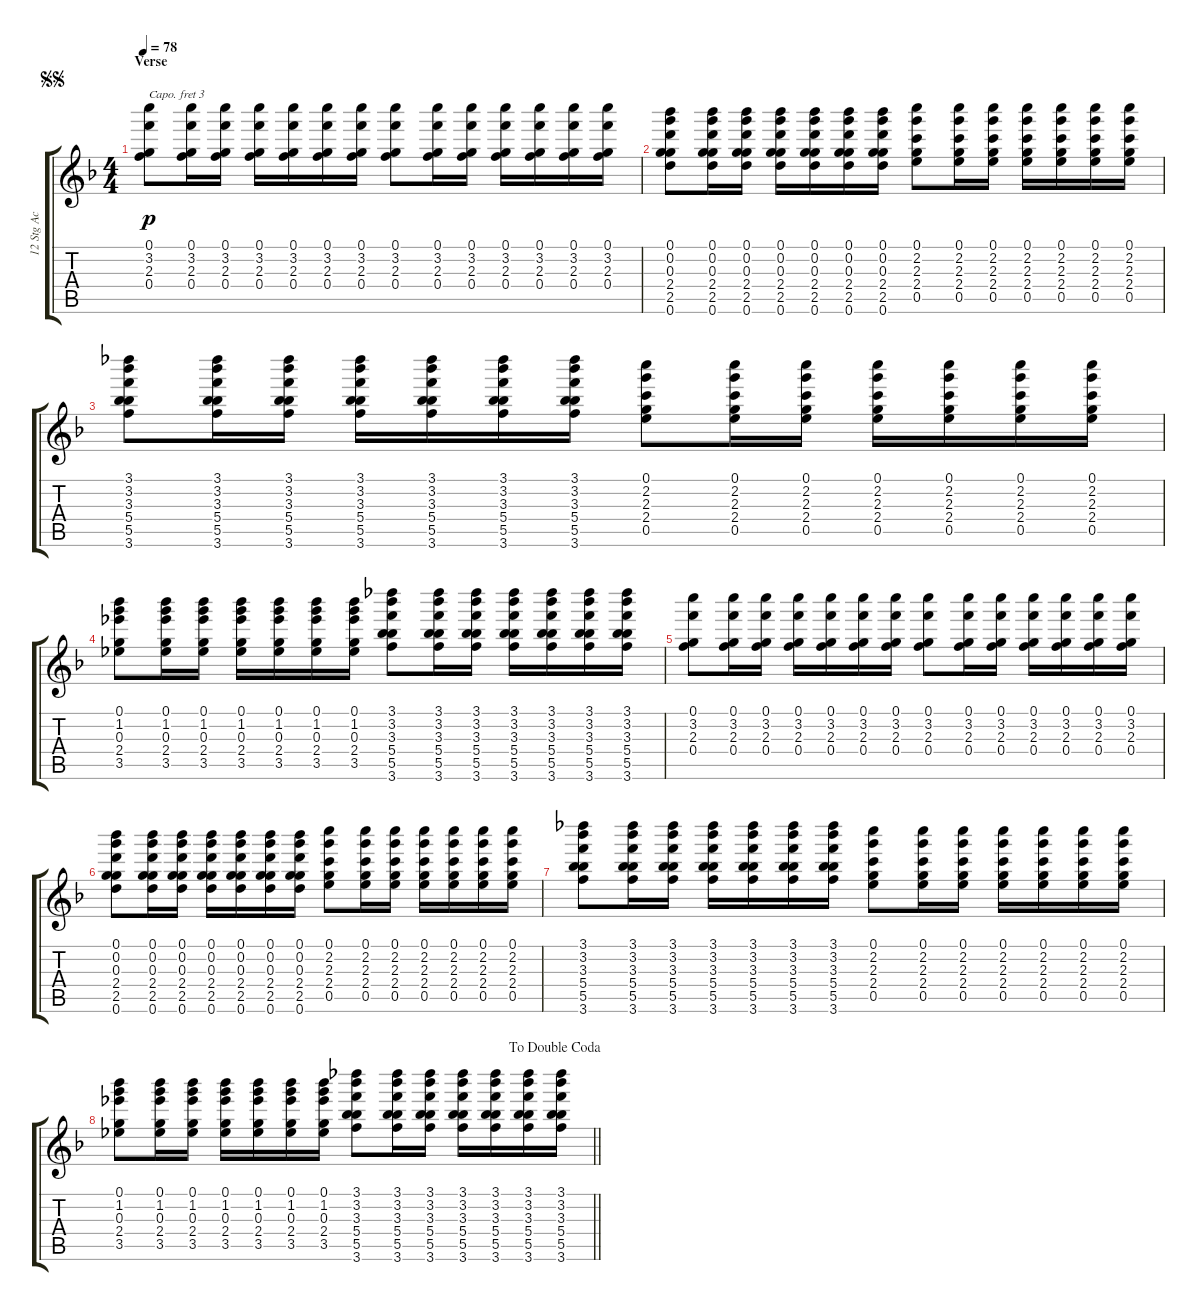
\track (" 12 Stg Acoustic Gtr.(steel)" " 12 Stg Ac") {instrument acousticguitarsteel}
\staff {score tabs}
\capo 3
\tuning (E4 B3 G5 D5 A4 E4) {hide}
\ts (4 4)
\section ("" "Verse")
\jump segnosegno
\tempo 78
\clef g2
\ks f
(0.1 3.2 2.3 0.4).8{dy p} (0.1 3.2 2.3 0.4).16 (0.1 3.2 2.3 0.4).16 (0.1 3.2 2.3 0.4).16 (0.1 3.2 2.3 0.4).16 (0.1 3.2 2.3 0.4).16 (0.1 3.2 2.3 0.4).16 (0.1 3.2 2.3 0.4).8 (0.1 3.2 2.3 0.4).16 (0.1 3.2 2.3 0.4).16 (0.1 3.2 2.3 0.4).16 (0.1 3.2 2.3 0.4).16 (0.1 3.2 2.3 0.4).16 (0.1 3.2 2.3 0.4).16 |
(0.1 0.2 0.3 2.4 2.5 0.6).8 (0.1 0.2 0.3 2.4 2.5 0.6).16 (0.1 0.2 0.3 2.4 2.5 0.6).16 (0.1 0.2 0.3 2.4 2.5 0.6).16 (0.1 0.2 0.3 2.4 2.5 0.6).16 (0.1 0.2 0.3 2.4 2.5 0.6).16 (0.1 0.2 0.3 2.4 2.5 0.6).16 (0.1 2.2 2.3 2.4 0.5).8 (0.1 2.2 2.3 2.4 0.5).16 (0.1 2.2 2.3 2.4 0.5).16 (0.1 2.2 2.3 2.4 0.5).16 (0.1 2.2 2.3 2.4 0.5).16 (0.1 2.2 2.3 2.4 0.5).16 (0.1 2.2 2.3 2.4 0.5).16 |
(3.1 3.2 3.3 5.4 5.5 3.6).8 (3.1 3.2 3.3 5.4 5.5 3.6).16 (3.1 3.2 3.3 5.4 5.5 3.6).16 (3.1 3.2 3.3 5.4 5.5 3.6).16 (3.1 3.2 3.3 5.4 5.5 3.6).16 (3.1 3.2 3.3 5.4 5.5 3.6).16 (3.1 3.2 3.3 5.4 5.5 3.6).16 (0.1 2.2 2.3 2.4 0.5).8 (0.1 2.2 2.3 2.4 0.5).16 (0.1 2.2 2.3 2.4 0.5).16 (0.1 2.2 2.3 2.4 0.5).16 (0.1 2.2 2.3 2.4 0.5).16 (0.1 2.2 2.3 2.4 0.5).16 (0.1 2.2 2.3 2.4 0.5).16 |
(0.1 1.2 0.3 2.4 3.5).8 (0.1 1.2 0.3 2.4 3.5).16 (0.1 1.2 0.3 2.4 3.5).16 (0.1 1.2 0.3 2.4 3.5).16 (0.1 1.2 0.3 2.4 3.5).16 (0.1 1.2 0.3 2.4 3.5).16 (0.1 1.2 0.3 2.4 3.5).16 (3.1 3.2 3.3 5.4 5.5 3.6).8 (3.1 3.2 3.3 5.4 5.5 3.6).16 (3.1 3.2 3.3 5.4 5.5 3.6).16 (3.1 3.2 3.3 5.4 5.5 3.6).16 (3.1 3.2 3.3 5.4 5.5 3.6).16 (3.1 3.2 3.3 5.4 5.5 3.6).16 (3.1 3.2 3.3 5.4 5.5 3.6).16 |
(0.1 3.2 2.3 0.4).8 (0.1 3.2 2.3 0.4).16 (0.1 3.2 2.3 0.4).16 (0.1 3.2 2.3 0.4).16 (0.1 3.2 2.3 0.4).16 (0.1 3.2 2.3 0.4).16 (0.1 3.2 2.3 0.4).16 (0.1 3.2 2.3 0.4).8 (0.1 3.2 2.3 0.4).16 (0.1 3.2 2.3 0.4).16 (0.1 3.2 2.3 0.4).16 (0.1 3.2 2.3 0.4).16 (0.1 3.2 2.3 0.4).16 (0.1 3.2 2.3 0.4).16 |
(0.1 0.2 0.3 2.4 2.5 0.6).8 (0.1 0.2 0.3 2.4 2.5 0.6).16 (0.1 0.2 0.3 2.4 2.5 0.6).16 (0.1 0.2 0.3 2.4 2.5 0.6).16 (0.1 0.2 0.3 2.4 2.5 0.6).16 (0.1 0.2 0.3 2.4 2.5 0.6).16 (0.1 0.2 0.3 2.4 2.5 0.6).16 (0.1 2.2 2.3 2.4 0.5).8 (0.1 2.2 2.3 2.4 0.5).16 (0.1 2.2 2.3 2.4 0.5).16 (0.1 2.2 2.3 2.4 0.5).16 (0.1 2.2 2.3 2.4 0.5).16 (0.1 2.2 2.3 2.4 0.5).16 (0.1 2.2 2.3 2.4 0.5).16 |
(3.1 3.2 3.3 5.4 5.5 3.6).8 (3.1 3.2 3.3 5.4 5.5 3.6).16 (3.1 3.2 3.3 5.4 5.5 3.6).16 (3.1 3.2 3.3 5.4 5.5 3.6).16 (3.1 3.2 3.3 5.4 5.5 3.6).16 (3.1 3.2 3.3 5.4 5.5 3.6).16 (3.1 3.2 3.3 5.4 5.5 3.6).16 (0.1 2.2 2.3 2.4 0.5).8 (0.1 2.2 2.3 2.4 0.5).16 (0.1 2.2 2.3 2.4 0.5).16 (0.1 2.2 2.3 2.4 0.5).16 (0.1 2.2 2.3 2.4 0.5).16 (0.1 2.2 2.3 2.4 0.5).16 (0.1 2.2 2.3 2.4 0.5).16 |
\jump dadoublecoda
\barLineRight lightlight
(0.1 1.2 0.3 2.4 3.5).8 (0.1 1.2 0.3 2.4 3.5).16 (0.1 1.2 0.3 2.4 3.5).16 (0.1 1.2 0.3 2.4 3.5).16 (0.1 1.2 0.3 2.4 3.5).16 (0.1 1.2 0.3 2.4 3.5).16 (0.1 1.2 0.3 2.4 3.5).16 (3.1 3.2 3.3 5.4 5.5 3.6).8 (3.1 3.2 3.3 5.4 5.5 3.6).16 (3.1 3.2 3.3 5.4 5.5 3.6).16 (3.1 3.2 3.3 5.4 5.5 3.6).16 (3.1 3.2 3.3 5.4 5.5 3.6).16 (3.1 3.2 3.3 5.4 5.5 3.6).16 (3.1 3.2 3.3 5.4 5.5 3.6).16
